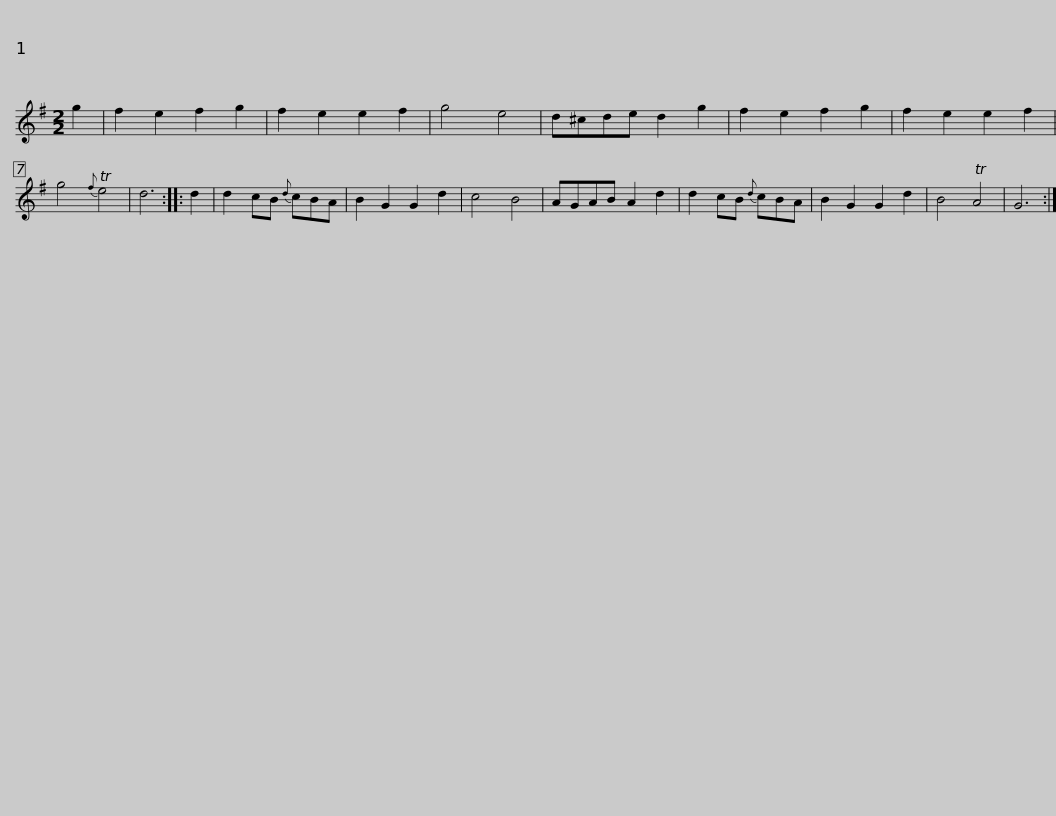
X:1
L:1/8
M:2/2
I:linebreak $
K:G
V:1 treble
V:1
 g2 | f2 e2 f2 g2 | f2 e2 e2 f2 | g4 e4 | d^cde d2 g2 | %5
 f2 e2 f2 g2 | f2 e2 e2 f2 | g4{f} Te4 | d6 :: d2 | %10
 d2 cB{d} cBA |$ B2 G2 G2 d2 | c4 B4 | AGAB A2 d2 | d2 cB{d} cBA | %15
 B2 G2 G2 d2 | B4 TA4 | G6 :| %18
